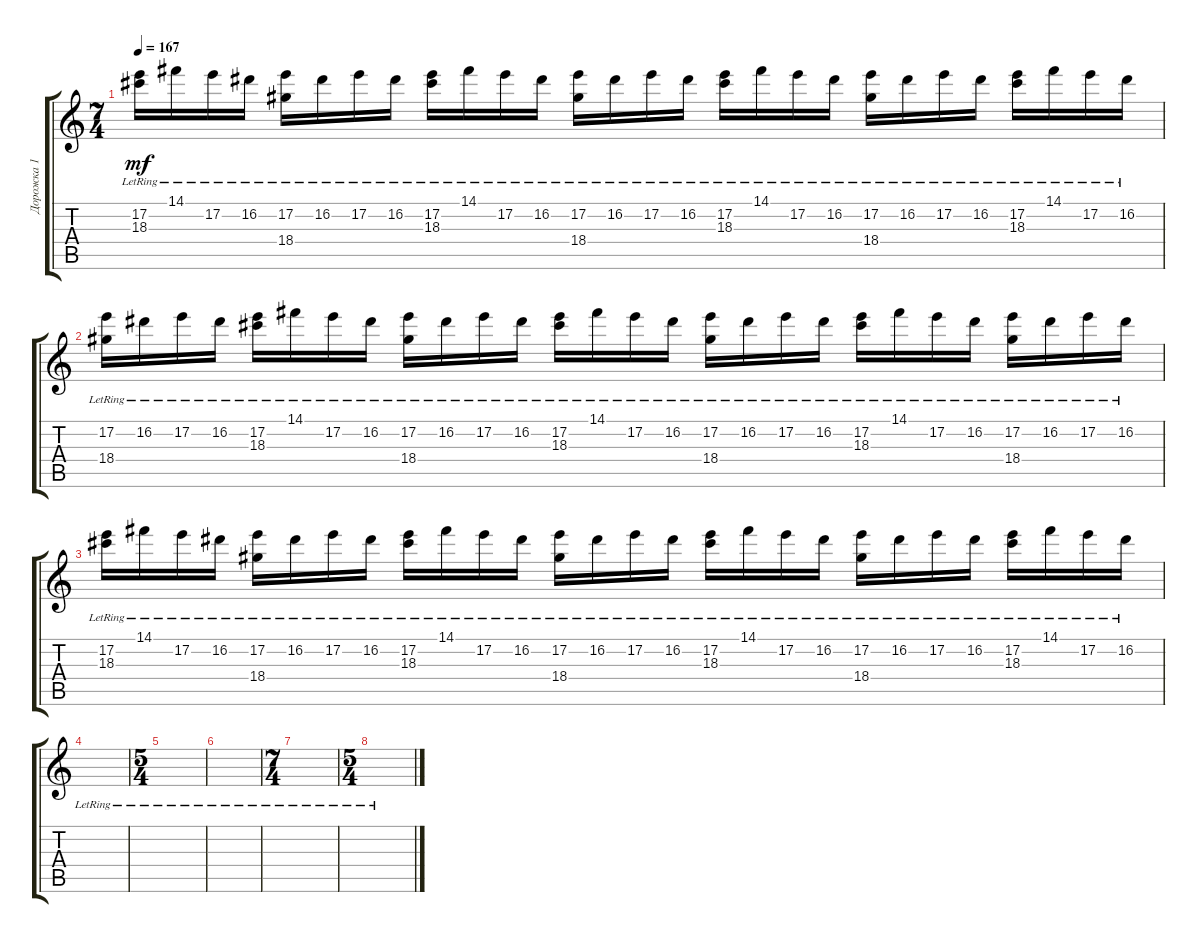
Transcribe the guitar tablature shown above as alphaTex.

\track ("Дорожка 1" "Дорожка 1") {instrument electricguitarmuted}
\staff {score tabs}
\tuning (E4 B3 G3 D3 A2 E2) {hide}
\ts (7 4)
\tempo 167
\clef g2
\ks c
(17.2{lr} 18.3{lr}).16{dy mf} 14.1{lr}.16 17.2{lr}.16 16.2{lr}.16 (17.2{lr} 18.4{lr}).16 16.2{lr}.16 17.2{lr}.16 16.2{lr}.16 (17.2{lr} 18.3{lr}).16 14.1{lr}.16 17.2{lr}.16 16.2{lr}.16 (17.2{lr} 18.4{lr}).16 16.2{lr}.16 17.2{lr}.16 16.2{lr}.16 (17.2{lr} 18.3{lr}).16 14.1{lr}.16 17.2{lr}.16 16.2{lr}.16 (17.2{lr} 18.4{lr}).16 16.2{lr}.16 17.2{lr}.16 16.2{lr}.16 (17.2{lr} 18.3{lr}).16 14.1{lr}.16 17.2{lr}.16 16.2{lr}.16 |
(17.2{lr} 18.4{lr}).16 16.2{lr}.16 17.2{lr}.16 16.2{lr}.16 (17.2{lr} 18.3{lr}).16 14.1{lr}.16 17.2{lr}.16 16.2{lr}.16 (17.2{lr} 18.4{lr}).16 16.2{lr}.16 17.2{lr}.16 16.2{lr}.16 (17.2{lr} 18.3{lr}).16 14.1{lr}.16 17.2{lr}.16 16.2{lr}.16 (17.2{lr} 18.4{lr}).16 16.2{lr}.16 17.2{lr}.16 16.2{lr}.16 (17.2{lr} 18.3{lr}).16 14.1{lr}.16 17.2{lr}.16 16.2{lr}.16 (17.2{lr} 18.4{lr}).16 16.2{lr}.16 17.2{lr}.16 16.2{lr}.16 |
(17.2{lr} 18.3{lr}).16 14.1{lr}.16 17.2{lr}.16 16.2{lr}.16 (17.2{lr} 18.4{lr}).16 16.2{lr}.16 17.2{lr}.16 16.2{lr}.16 (17.2{lr} 18.3{lr}).16 14.1{lr}.16 17.2{lr}.16 16.2{lr}.16 (17.2{lr} 18.4{lr}).16 16.2{lr}.16 17.2{lr}.16 16.2{lr}.16 (17.2{lr} 18.3{lr}).16 14.1{lr}.16 17.2{lr}.16 16.2{lr}.16 (17.2{lr} 18.4{lr}).16 16.2{lr}.16 17.2{lr}.16 16.2{lr}.16 (17.2{lr} 18.3{lr}).16 14.1{lr}.16 17.2{lr}.16 16.2{lr}.16 |
|
\ts (5 4)
|
|
\ts (7 4)
|
\ts (5 4)
